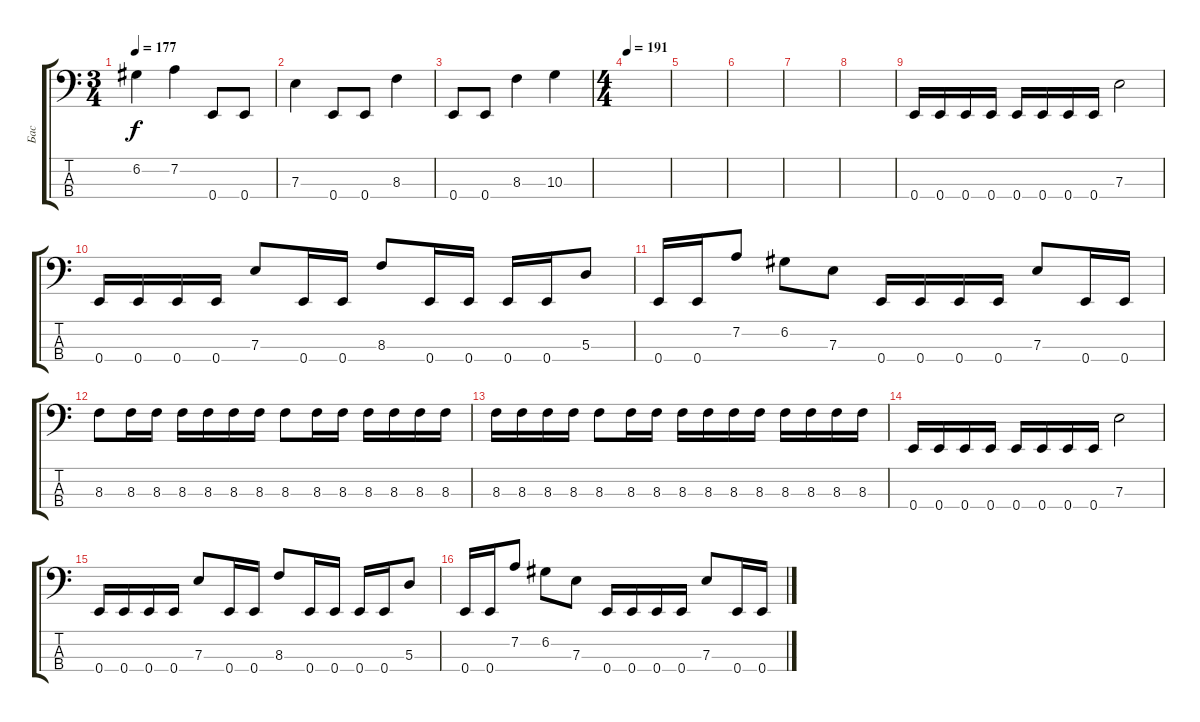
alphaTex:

\track ("Бас" "Бас") {instrument electricbasspick}
\staff {score tabs}
\tuning (G2 D2 A1 E1) {hide}
\ts (3 4)
\tempo 177
\clef f4
\ks c
6.2.4{dy f} 7.2.4 0.4.8 0.4.8 |
7.3.4 0.4.8 0.4.8 8.3.4 |
0.4.8 0.4.8 8.3.4 10.3.4 |
\ts (4 4)
\tempo 191
|
|
|
|
|
0.4.16 0.4.16 0.4.16 0.4.16 0.4.16 0.4.16 0.4.16 0.4.16 7.3.2 |
0.4.16 0.4.16 0.4.16 0.4.16 7.3.8 0.4.16 0.4.16 8.3.8 0.4.16 0.4.16 0.4.16 0.4.16 5.3.8 |
0.4.16 0.4.16 7.2.8 6.2.8 7.3.8 0.4.16 0.4.16 0.4.16 0.4.16 7.3.8 0.4.16 0.4.16 |
8.3.8 8.3.16 8.3.16 8.3.16 8.3.16 8.3.16 8.3.16 8.3.8 8.3.16 8.3.16 8.3.16 8.3.16 8.3.16 8.3.16 |
8.3.16 8.3.16 8.3.16 8.3.16 8.3.8 8.3.16 8.3.16 8.3.16 8.3.16 8.3.16 8.3.16 8.3.16 8.3.16 8.3.16 8.3.16 |
0.4.16 0.4.16 0.4.16 0.4.16 0.4.16 0.4.16 0.4.16 0.4.16 7.3.2 |
0.4.16 0.4.16 0.4.16 0.4.16 7.3.8 0.4.16 0.4.16 8.3.8 0.4.16 0.4.16 0.4.16 0.4.16 5.3.8 |
0.4.16 0.4.16 7.2.8 6.2.8 7.3.8 0.4.16 0.4.16 0.4.16 0.4.16 7.3.8 0.4.16 0.4.16
